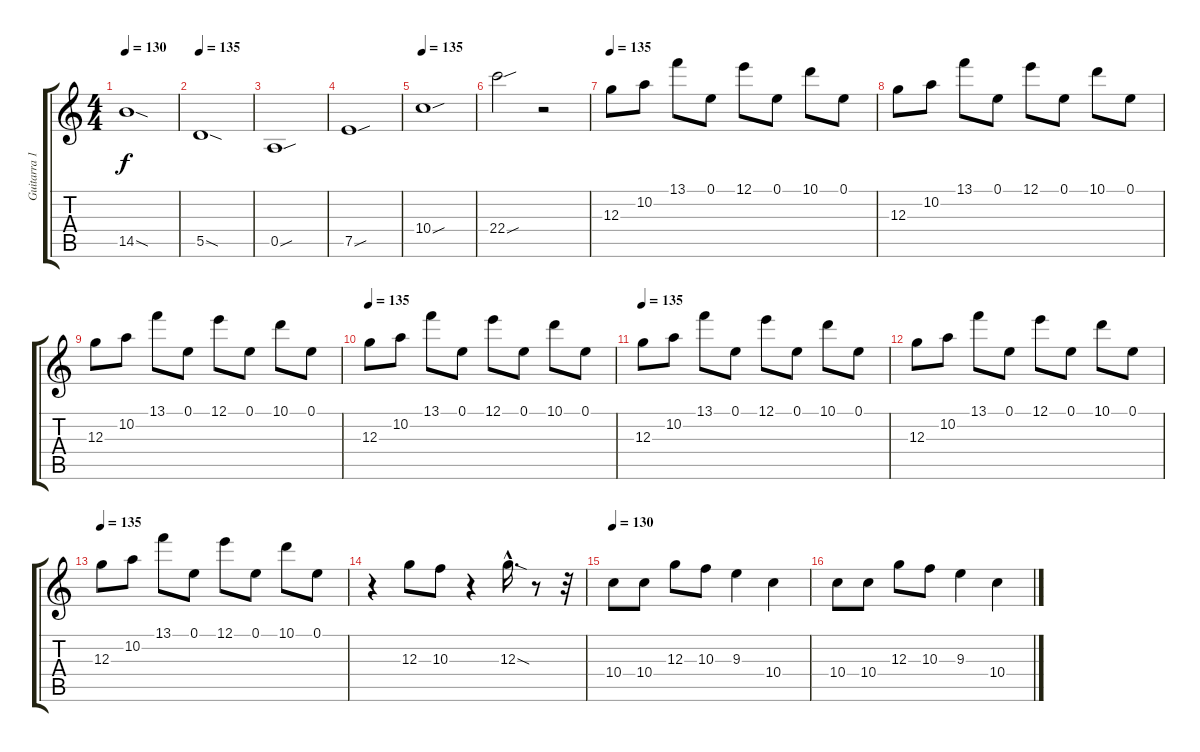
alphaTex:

\track ("Guitarra 1" "Guitarra 1") {instrument distortionguitar}
\staff {score tabs}
\tuning (E4 B3 G3 D3 A2 D2) {hide}
\ts (4 4)
\tempo 130
\clef g2
\ks c
14.5{sod}.1{dy f} |
\tempo 135
5.5{sod}.1 |
0.5{sou}.1 |
7.5{sou}.1 |
\tempo 135
10.4{sou}.1 |
22.4{sou}.2 r.2 |
\tempo 135
12.3.8 10.2.8 13.1.8 0.1.8 12.1.8 0.1.8 10.1.8 0.1.8 |
12.3.8 10.2.8 13.1.8 0.1.8 12.1.8 0.1.8 10.1.8 0.1.8 |
12.3.8 10.2.8 13.1.8 0.1.8 12.1.8 0.1.8 10.1.8 0.1.8 |
\tempo 135
12.3.8 10.2.8 13.1.8 0.1.8 12.1.8 0.1.8 10.1.8 0.1.8 |
\tempo 135
12.3.8 10.2.8 13.1.8 0.1.8 12.1.8 0.1.8 10.1.8 0.1.8 |
12.3.8 10.2.8 13.1.8 0.1.8 12.1.8 0.1.8 10.1.8 0.1.8 |
\tempo 135
12.3.8 10.2.8 13.1.8 0.1.8 12.1.8 0.1.8 10.1.8 0.1.8 |
r.4{volume 10} 12.3.8 10.3.8 r.4 12.3{sod hac}.16{d} r.8 r.32 |
\tempo 130
10.4.8{volume 9} 10.4.8 12.3.8 10.3.8 9.3.4 10.4.4 |
10.4.8 10.4.8 12.3.8 10.3.8 9.3.4 10.4.4
